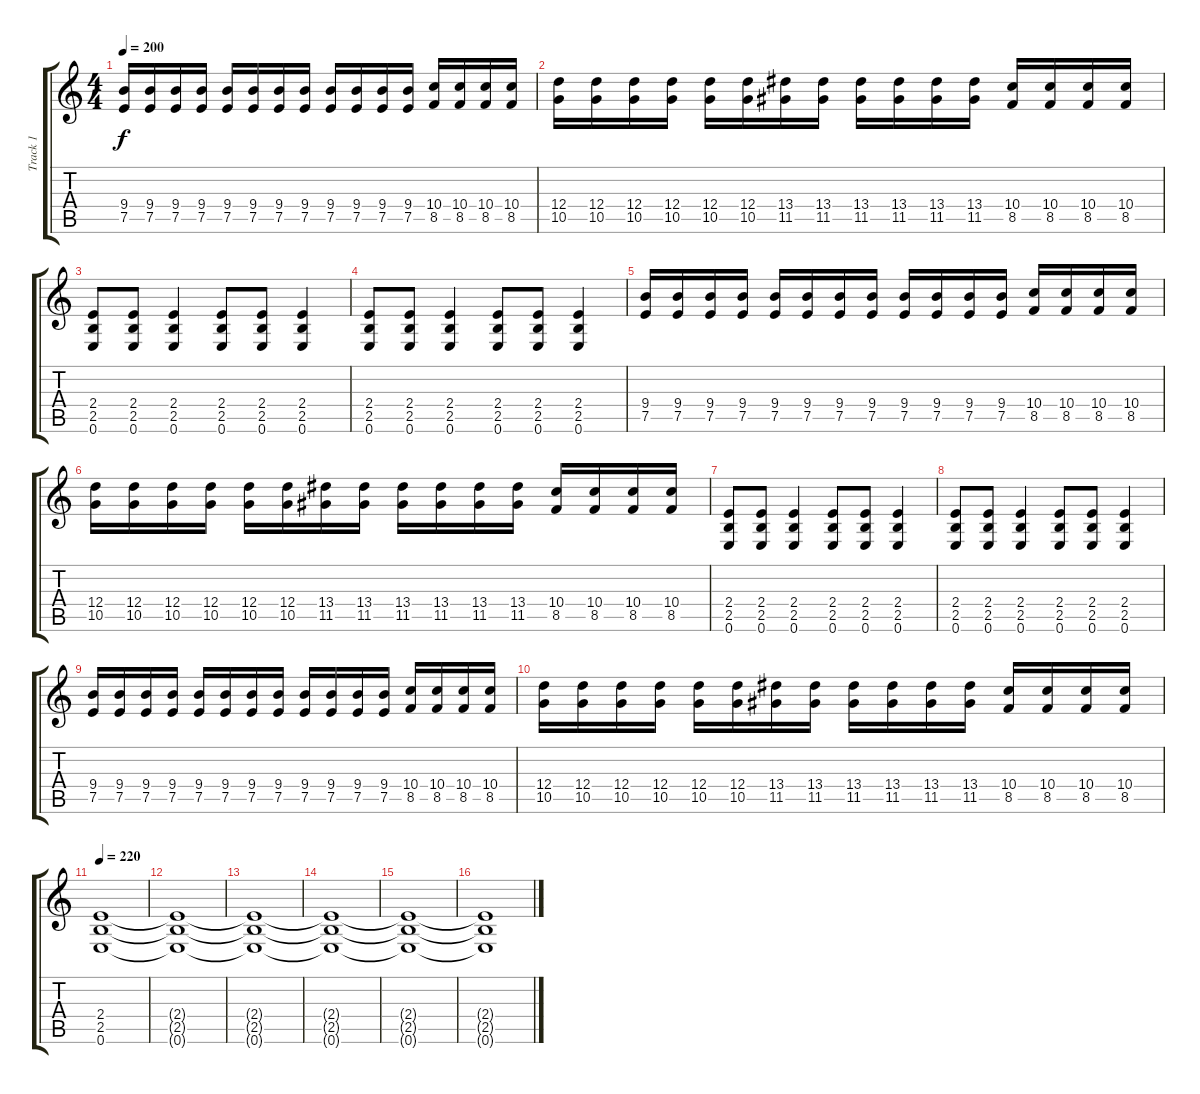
\track ("Track 1" "Track 1") {instrument distortionguitar}
\staff {score tabs}
\tuning (E4 B3 G3 D3 A2 E2) {hide}
\ts (4 4)
\tempo 200
\clef g2
\ks c
(9.4 7.5).16{dy f} (9.4 7.5).16 (9.4 7.5).16 (9.4 7.5).16 (9.4 7.5).16 (9.4 7.5).16 (9.4 7.5).16 (9.4 7.5).16 (9.4 7.5).16 (9.4 7.5).16 (9.4 7.5).16 (9.4 7.5).16 (10.4 8.5).16 (10.4 8.5).16 (10.4 8.5).16 (10.4 8.5).16 |
(12.4 10.5).16 (12.4 10.5).16 (12.4 10.5).16 (12.4 10.5).16 (12.4 10.5).16 (12.4 10.5).16 (13.4 11.5).16 (13.4 11.5).16 (13.4 11.5).16 (13.4 11.5).16 (13.4 11.5).16 (13.4 11.5).16 (10.4 8.5).16 (10.4 8.5).16 (10.4 8.5).16 (10.4 8.5).16 |
(2.4 2.5 0.6).8 (2.4 2.5 0.6).8 (2.4 2.5 0.6).4 (2.4 2.5 0.6).8 (2.4 2.5 0.6).8 (2.4 2.5 0.6).4 |
(2.4 2.5 0.6).8 (2.4 2.5 0.6).8 (2.4 2.5 0.6).4 (2.4 2.5 0.6).8 (2.4 2.5 0.6).8 (2.4 2.5 0.6).4 |
(9.4 7.5).16 (9.4 7.5).16 (9.4 7.5).16 (9.4 7.5).16 (9.4 7.5).16 (9.4 7.5).16 (9.4 7.5).16 (9.4 7.5).16 (9.4 7.5).16 (9.4 7.5).16 (9.4 7.5).16 (9.4 7.5).16 (10.4 8.5).16 (10.4 8.5).16 (10.4 8.5).16 (10.4 8.5).16 |
(12.4 10.5).16 (12.4 10.5).16 (12.4 10.5).16 (12.4 10.5).16 (12.4 10.5).16 (12.4 10.5).16 (13.4 11.5).16 (13.4 11.5).16 (13.4 11.5).16 (13.4 11.5).16 (13.4 11.5).16 (13.4 11.5).16 (10.4 8.5).16 (10.4 8.5).16 (10.4 8.5).16 (10.4 8.5).16 |
(2.4 2.5 0.6).8 (2.4 2.5 0.6).8 (2.4 2.5 0.6).4 (2.4 2.5 0.6).8 (2.4 2.5 0.6).8 (2.4 2.5 0.6).4 |
(2.4 2.5 0.6).8 (2.4 2.5 0.6).8 (2.4 2.5 0.6).4 (2.4 2.5 0.6).8 (2.4 2.5 0.6).8 (2.4 2.5 0.6).4 |
(9.4 7.5).16 (9.4 7.5).16 (9.4 7.5).16 (9.4 7.5).16 (9.4 7.5).16 (9.4 7.5).16 (9.4 7.5).16 (9.4 7.5).16 (9.4 7.5).16 (9.4 7.5).16 (9.4 7.5).16 (9.4 7.5).16 (10.4 8.5).16 (10.4 8.5).16 (10.4 8.5).16 (10.4 8.5).16 |
(12.4 10.5).16 (12.4 10.5).16 (12.4 10.5).16 (12.4 10.5).16 (12.4 10.5).16 (12.4 10.5).16 (13.4 11.5).16 (13.4 11.5).16 (13.4 11.5).16 (13.4 11.5).16 (13.4 11.5).16 (13.4 11.5).16 (10.4 8.5).16 (10.4 8.5).16 (10.4 8.5).16 (10.4 8.5).16 |
\tempo 220
(2.4 2.5 0.6).1 |
(2.4{t} 2.5{t} 0.6{t}).1 |
(2.4{t} 2.5{t} 0.6{t}).1 |
(2.4{t} 2.5{t} 0.6{t}).1 |
(2.4{t} 2.5{t} 0.6{t}).1 |
(2.4{t} 2.5{t} 0.6{t}).1
